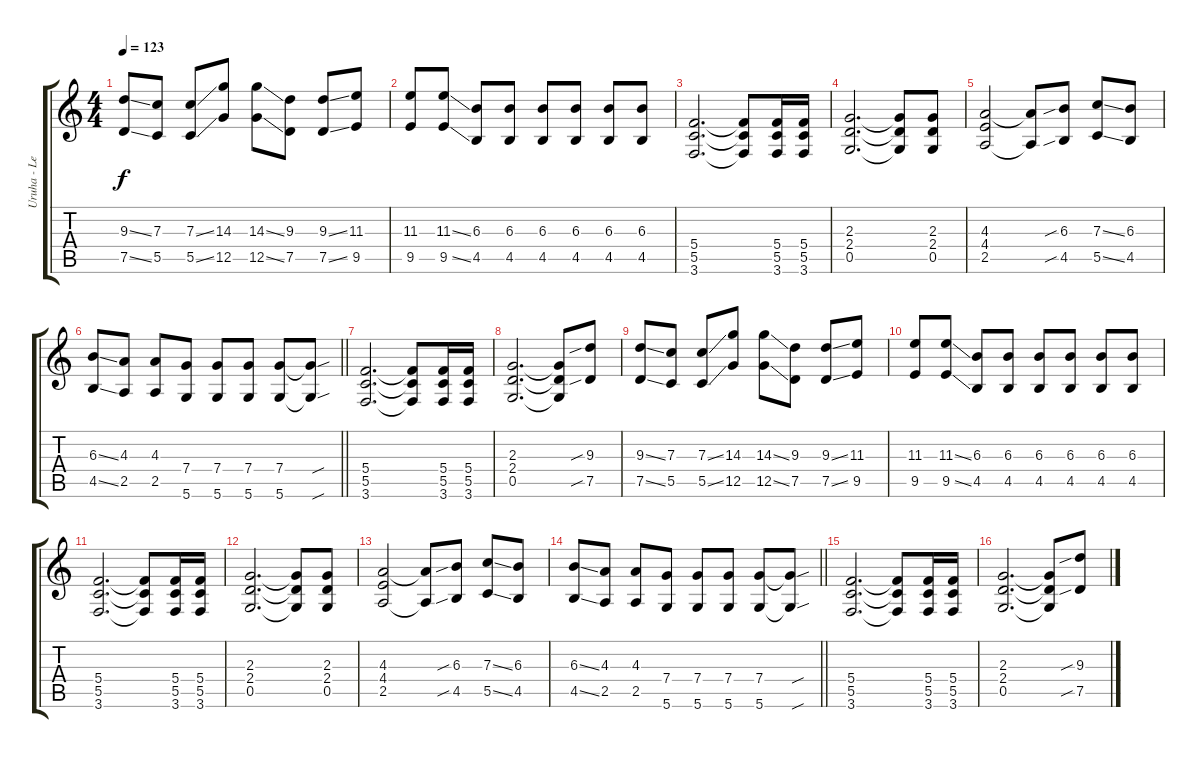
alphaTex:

\track ("Uruha - Lead Guitar" "Uruha - Le") {instrument distortionguitar}
\staff {score tabs}
\tuning (D4 A3 F3 C3 G2 D2) {hide}
\ts (4 4)
\tempo 123
\clef g2
\ks c
(9.3{ss} 7.5{ss}).8{dy f} (7.3 5.5).8 (7.3{ss} 5.5{ss}).8 (14.3 12.5).8 (14.3{ss} 12.5{ss}).8 (9.3 7.5).8 (9.3{ss} 7.5{ss}).8 (11.3 9.5).8 |
(11.3 9.5).8 (11.3{ss} 9.5{ss}).8 (6.3 4.5).8 (6.3 4.5).8 (6.3 4.5).8 (6.3 4.5).8 (6.3 4.5).8 (6.3 4.5).8 |
(5.4 5.5 3.6).2{d} (5.4{t} 5.5{t} 3.6{t}).8 (5.4 5.5 3.6).16 (5.4 5.5 3.6).16 |
(2.3 2.4 0.5).2{d} (2.3{t} 2.4{t} 0.5{t}).8 (2.3 2.4 0.5).8 |
(4.3 4.4 2.5).2 (4.3{t} 2.5{t}).8 (6.3{sib} 4.5{sib}).8 (7.3{ss} 5.5{ss}).8 (6.3 4.5).8 |
\barLineRight lightlight
(6.3{ss} 4.5{ss}).8 (4.3 2.5).8 (4.3 2.5).8 (7.4 5.6).8 (7.4 5.6).8 (7.4 5.6).8 (7.4 5.6).8 (7.4{sou t} 5.6{sou t}).8 |
\section ("" "")
(5.4 5.5 3.6).2{d} (5.4{t} 5.5{t} 3.6{t}).8 (5.4 5.5 3.6).16 (5.4 5.5 3.6).16 |
(2.3 2.4 0.5).2{d} (2.3{t} 2.4{t} 0.5{t}).8 (9.3{sib} 7.5{sib}).8 |
(9.3{ss} 7.5{ss}).8 (7.3 5.5).8 (7.3{ss} 5.5{ss}).8 (14.3 12.5).8 (14.3{ss} 12.5{ss}).8 (9.3 7.5).8 (9.3{ss} 7.5{ss}).8 (11.3 9.5).8 |
(11.3 9.5).8 (11.3{ss} 9.5{ss}).8 (6.3 4.5).8 (6.3 4.5).8 (6.3 4.5).8 (6.3 4.5).8 (6.3 4.5).8 (6.3 4.5).8 |
(5.4 5.5 3.6).2{d} (5.4{t} 5.5{t} 3.6{t}).8 (5.4 5.5 3.6).16 (5.4 5.5 3.6).16 |
(2.3 2.4 0.5).2{d} (2.3{t} 2.4{t} 0.5{t}).8 (2.3 2.4 0.5).8 |
(4.3 4.4 2.5).2 (4.3{t} 2.5{t}).8 (6.3{sib} 4.5{sib}).8 (7.3{ss} 5.5{ss}).8 (6.3 4.5).8 |
\barLineRight lightlight
(6.3{ss} 4.5{ss}).8 (4.3 2.5).8 (4.3 2.5).8 (7.4 5.6).8 (7.4 5.6).8 (7.4 5.6).8 (7.4 5.6).8 (7.4{sou t} 5.6{sou t}).8 |
\section ("" "")
(5.4 5.5 3.6).2{d} (5.4{t} 5.5{t} 3.6{t}).8 (5.4 5.5 3.6).16 (5.4 5.5 3.6).16 |
(2.3 2.4 0.5).2{d} (2.3{t} 2.4{t} 0.5{t}).8 (9.3{sib} 7.5{sib}).8
